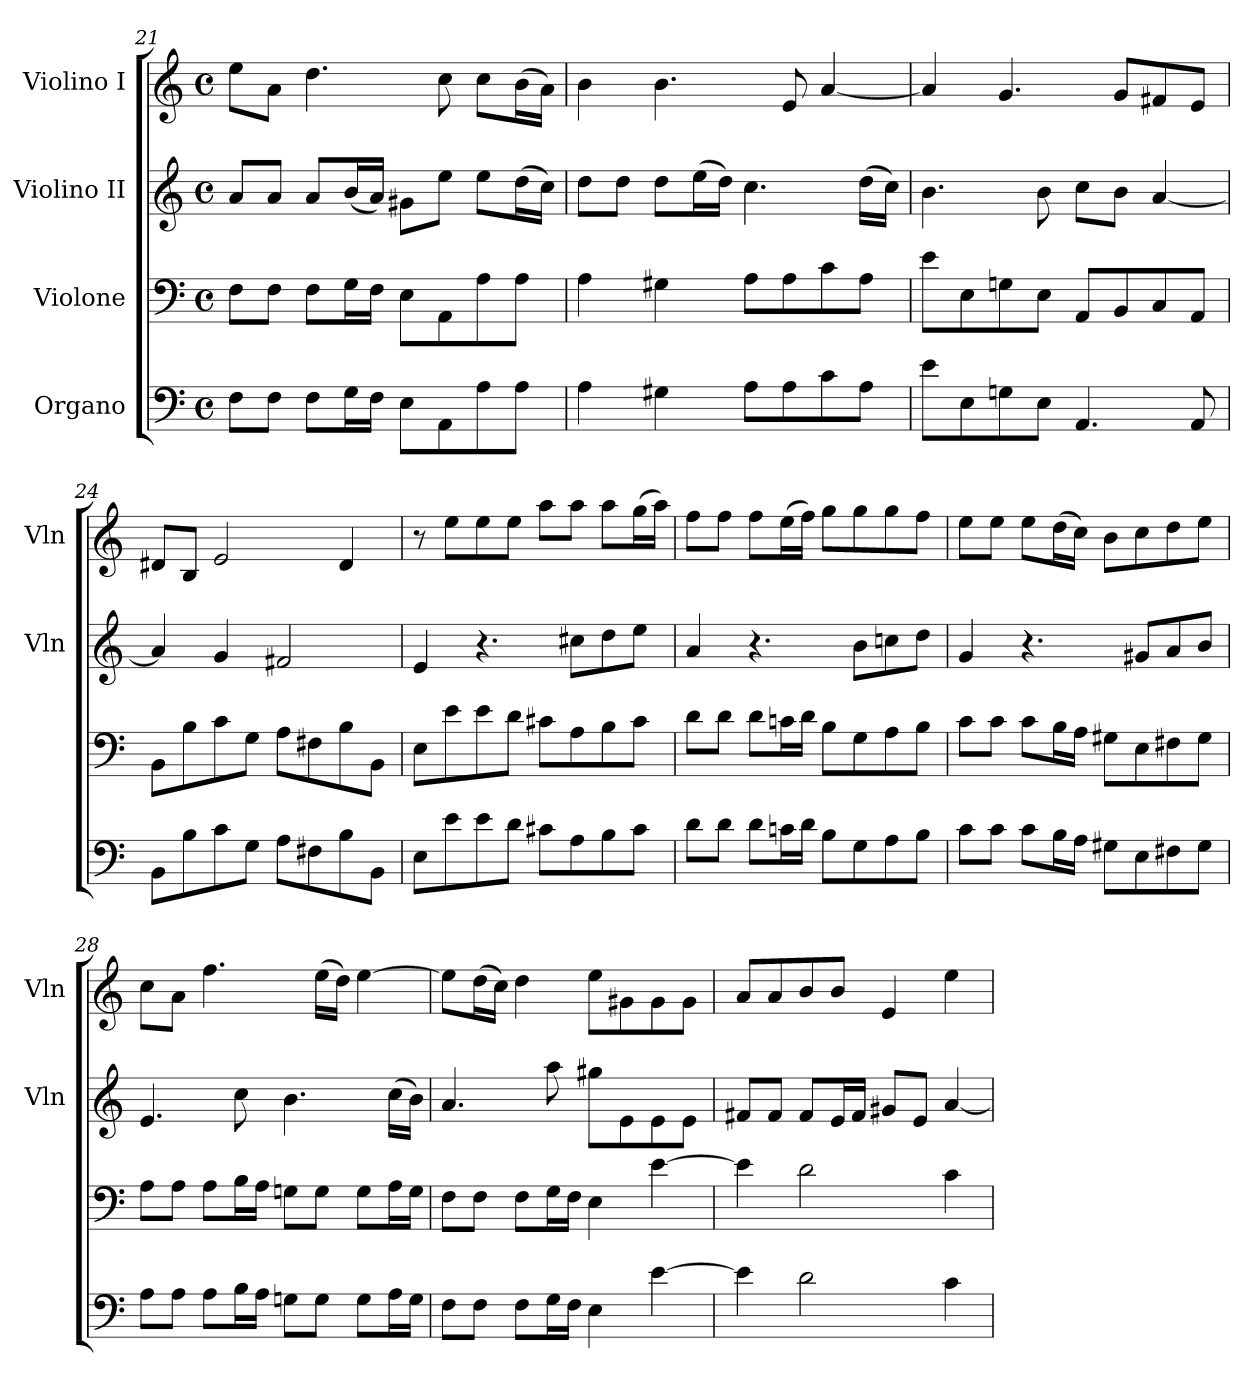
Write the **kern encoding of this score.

**kern	**kern	**kern	**kern
*part4	*part3	*part2	*part1
*staff4	*staff3	*staff2	*staff1
*I"Organo	*I"Violone	*I"Violino II	*I"Violino I
*	*	*I'Vln	*I'Vln
*clefF4	*clefF4	*clefG2	*clefG2
*k[]	*k[]	*k[]	*k[]
*M4/4	*M4/4	*M4/4	*M4/4
*met(c)	*met(c)	*met(c)	*met(c)
=21	=21	=21	=21
8FL	8FL	8aL	8eeL
8FJ	8FJ	8aJ	8aJ
8FL	8FL	8aL	4.dd
16GL	16GL	(16bL	.
16FJJ	16FJJ	16aJJ)	.
8EL	8EL	8g#XL	.
8AA	8AA	8eeJ	8cc
8A	8A	8eeL	8ccL
8AJ	8AJ	(16ddL	(16bL
.	.	16ccJJ)	16aJJ)
=22	=22	=22	=22
4A	4A	8ddL	4b
.	.	8ddJ	.
4G#X	4G#X	8ddL	4.b
.	.	(16eeL	.
.	.	16ddJJ)	.
8AL	8AL	4.cc	.
8A	8A	.	8e
8c	8c	.	[4a
8AJ	8AJ	(16ddLL	.
.	.	16ccJJ)	.
=23	=23	=23	=23
8eL	8eL	4.b	4a]
8E	8E	.	.
8Gn	8Gn	.	4.g
8EJ	8EJ	8b	.
4.AA	8AAL	8ccL	.
.	8BB	8bJ	8gL
.	8C	[4a	8f#X
8AA	8AAJ	.	8eJ
=24	=24	=24	=24
8BBL	8BBL	4a]	8d#XL
8B	8B	.	8BJ
8c	8c	4g	2e
8GJ	8GJ	.	.
8AL	8AL	2f#X	.
8F#X	8F#X	.	.
8B	8B	.	4d#
8BBJ	8BBJ	.	.
=25	=25	=25	=25
8EL	8EL	4e	8r
8e	8e	.	8eeL
8e	8e	4.r	8ee
8dJ	8dJ	.	8eeJ
8c#XL	8c#XL	.	8aaL
8A	8A	8cc#XL	8aaJ
8B	8B	8dd	8aaL
8c#J	8c#J	8eeJ	(16ggL
.	.	.	16aaJJ)
=26	=26	=26	=26
8dL	8dL	4a	8ffL
8dJ	8dJ	.	8ffJ
8dL	8dL	4.r	8ffL
16cnL	16cnL	.	(16eeL
16dJJ	16dJJ	.	16ffJJ)
8BL	8BL	.	8ggL
8G	8G	8bL	8gg
8A	8A	8ccn	8gg
8BJ	8BJ	8ddJ	8ffJ
=27	=27	=27	=27
8cL	8cL	4g	8eeL
8cJ	8cJ	.	8eeJ
8cL	8cL	4.r	8eeL
16BL	16BL	.	(16ddL
16AJJ	16AJJ	.	16ccJJ)
8G#XL	8G#XL	.	8bL
8E	8E	8g#XL	8cc
8F#X	8F#X	8a	8dd
8G#J	8G#J	8bJ	8eeJ
=28	=28	=28	=28
8AL	8AL	4.e	8ccL
8AJ	8AJ	.	8aJ
8AL	8AL	.	4.ff
16BL	16BL	8cc	.
16AJJ	16AJJ	.	.
8GnL	8GnL	4.b	.
8GJ	8GJ	.	(16eeLL
.	.	.	16ddJJ)
8GL	8GL	.	[4ee
16AL	16AL	(16ccLL	.
16GJJ	16GJJ	16bJJ)	.
=29	=29	=29	=29
8FL	8FL	4.a	8eeL]
8FJ	8FJ	.	(16ddL
.	.	.	16ccJJ)
8FL	8FL	.	4dd
16GL	16GL	8aa	.
16FJJ	16FJJ	.	.
4E	4E	8gg#XL	8eeL
.	.	8e	8g#X
[4e	[4e	8e	8g#
.	.	8eJ	8g#J
=30	=30	=30	=30
4e]	4e]	8f#XL	8aL
.	.	8f#J	8a
2d	2d	8f#L	8b
.	.	16eL	8bJ
.	.	16f#JJ	.
.	.	8g#XL	4e
.	.	8eJ	.
4c	4c	[4a	4ee
=	=	=	=
*-	*-	*-	*-
